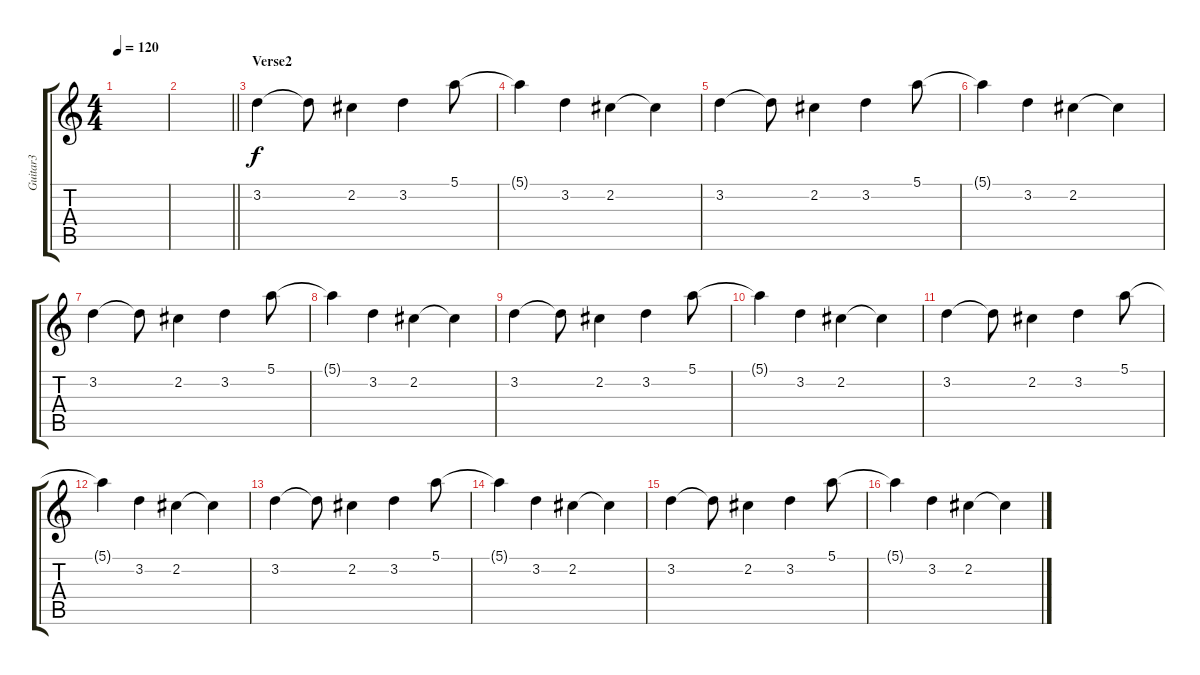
\track ("Guitar3" "Guitar3") {instrument electricguitarclean}
\staff {score tabs}
\tuning (E4 B3 G3 D3 A2 E2) {hide}
\ts (4 4)
\tempo 120
\clef g2
\ks c
|
\barLineRight lightlight
|
\section ("" "Verse2")
3.2.4 3.2{t}.8 2.2.4 3.2.4 5.1.8 |
5.1{t}.4 3.2.4 2.2.4 2.2{t}.4 |
3.2.4 3.2{t}.8 2.2.4 3.2.4 5.1.8 |
5.1{t}.4 3.2.4 2.2.4 2.2{t}.4 |
3.2.4 3.2{t}.8 2.2.4 3.2.4 5.1.8 |
5.1{t}.4 3.2.4 2.2.4 2.2{t}.4 |
3.2.4 3.2{t}.8 2.2.4 3.2.4 5.1.8 |
5.1{t}.4 3.2.4 2.2.4 2.2{t}.4 |
3.2.4 3.2{t}.8 2.2.4 3.2.4 5.1.8 |
5.1{t}.4 3.2.4 2.2.4 2.2{t}.4 |
3.2.4 3.2{t}.8 2.2.4 3.2.4 5.1.8 |
5.1{t}.4 3.2.4 2.2.4 2.2{t}.4 |
3.2.4 3.2{t}.8 2.2.4 3.2.4 5.1.8 |
5.1{t}.4 3.2.4 2.2.4 2.2{t}.4
